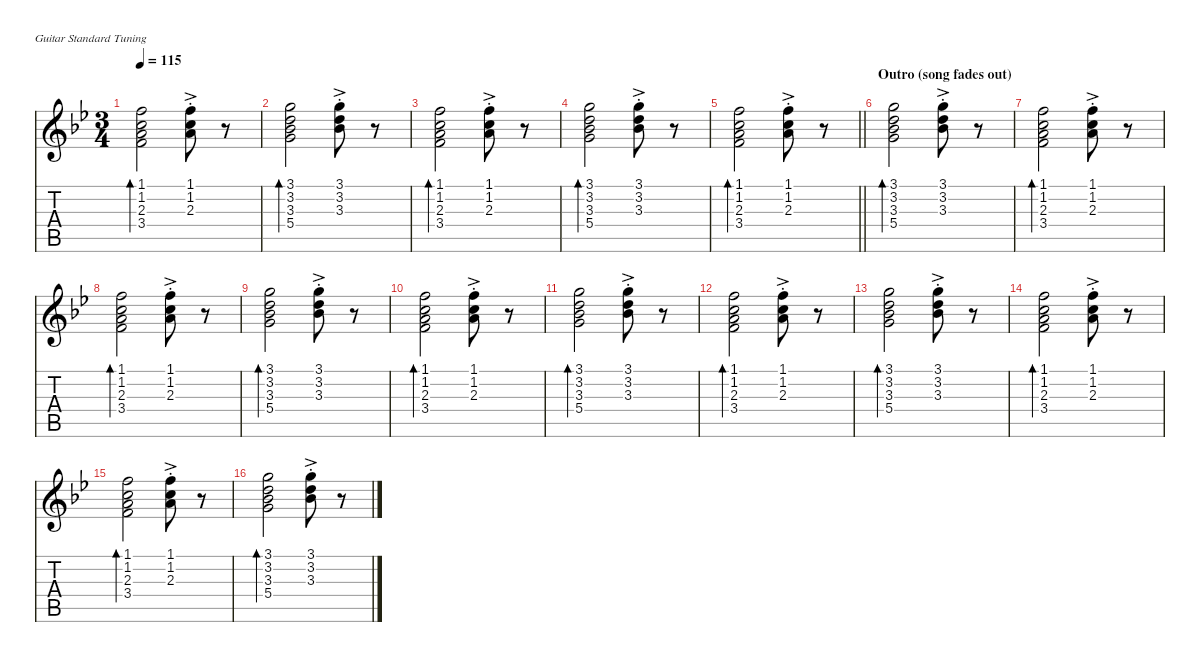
\defaultSystemsLayout 4
\hideDynamics
\bracketExtendMode nobrackets
\singleTrackTrackNamePolicy hidden
\multiTrackTrackNamePolicy hidden
\firstSystemTrackNameMode fullname
\firstSystemTrackNameOrientation horizontal
\otherSystemsTrackNameOrientation horizontal
\track ("Guitar" "jz.guit.") {defaultSystemsLayout 8 instrument electricguitarjazz}
\staff {score tabs}
\tuning (E4 B3 G3 D3 A2 E2)
\ts (3 4)
\tempo 115
\clef g2
\ks gminor
(1.1{acc forcenatural} 1.2{acc forcenatural} 2.3{acc forcenatural} 3.4{acc forcenatural}).2{bd 120 dy mp beam Down} (1.1{ac st acc forcenatural} 1.2{ac st acc forcenatural} 2.3{ac st acc forcenatural}).8{beam Down} r.8{beam Down} |
(3.1{acc forcenatural} 3.2{acc forcenatural} 3.3{acc b} 5.4{acc forcenatural}).2{bd 120 beam Down} (3.1{ac st acc forcenatural} 3.2{ac st acc forcenatural} 3.3{ac st acc b}).8{dy mf beam Down} r.8{beam Down} |
(1.1{acc forcenatural} 1.2{acc forcenatural} 2.3{acc forcenatural} 3.4{acc forcenatural}).2{bd 120 dy mp beam Down} (1.1{ac st acc forcenatural} 1.2{ac st acc forcenatural} 2.3{ac st acc forcenatural}).8{beam Down} r.8{beam Down} |
(3.1{acc forcenatural} 3.2{acc forcenatural} 3.3{acc b} 5.4{acc forcenatural}).2{bd 120 beam Down} (3.1{ac st acc forcenatural} 3.2{ac st acc forcenatural} 3.3{ac st acc b}).8{dy mf beam Down} r.8{beam Down} |
\barLineRight lightlight
(1.1{acc forcenatural} 1.2{acc forcenatural} 2.3{acc forcenatural} 3.4{acc forcenatural}).2{bd 120 dy mp beam Down} (1.1{ac st acc forcenatural} 1.2{ac st acc forcenatural} 2.3{ac st acc forcenatural}).8{dy f beam Down} r.8{beam Down} |
\section ("" "Outro (song fades out)")
(3.1{acc forcenatural} 3.2{acc forcenatural} 3.3{acc b} 5.4{acc forcenatural}).2{bd 120 dy mp beam Down} (3.1{ac st acc forcenatural} 3.2{ac st acc forcenatural} 3.3{ac st acc b}).8{dy mf beam Down} r.8{beam Down} |
(1.1{acc forcenatural} 1.2{acc forcenatural} 2.3{acc forcenatural} 3.4{acc forcenatural}).2{bd 120 dy mp beam Down} (1.1{ac st acc forcenatural} 1.2{ac st acc forcenatural} 2.3{ac st acc forcenatural}).8{beam Down} r.8{beam Down} |
(1.1{acc forcenatural} 1.2{acc forcenatural} 2.3{acc forcenatural} 3.4{acc forcenatural}).2{bd 120 beam Down} (1.1{ac st acc forcenatural} 1.2{ac st acc forcenatural} 2.3{ac st acc forcenatural}).8{beam Down} r.8{beam Down} |
(3.1{acc forcenatural} 3.2{acc forcenatural} 3.3{acc b} 5.4{acc forcenatural}).2{bd 120 beam Down} (3.1{ac st acc forcenatural} 3.2{ac st acc forcenatural} 3.3{ac st acc b}).8{dy mf beam Down} r.8{beam Down} |
(1.1{acc forcenatural} 1.2{acc forcenatural} 2.3{acc forcenatural} 3.4{acc forcenatural}).2{bd 120 dy mp beam Down} (1.1{ac st acc forcenatural} 1.2{ac st acc forcenatural} 2.3{ac st acc forcenatural}).8{beam Down} r.8{beam Down} |
(3.1{acc forcenatural} 3.2{acc forcenatural} 3.3{acc b} 5.4{acc forcenatural}).2{bd 120 beam Down} (3.1{ac st acc forcenatural} 3.2{ac st acc forcenatural} 3.3{ac st acc b}).8{dy mf beam Down} r.8{beam Down} |
(1.1{acc forcenatural} 1.2{acc forcenatural} 2.3{acc forcenatural} 3.4{acc forcenatural}).2{bd 120 dy mp beam Down} (1.1{ac st acc forcenatural} 1.2{ac st acc forcenatural} 2.3{ac st acc forcenatural}).8{beam Down} r.8{beam Down} |
(3.1{acc forcenatural} 3.2{acc forcenatural} 3.3{acc b} 5.4{acc forcenatural}).2{bd 120 beam Down} (3.1{ac st acc forcenatural} 3.2{ac st acc forcenatural} 3.3{ac st acc b}).8{dy mf beam Down} r.8{beam Down} |
(1.1{acc forcenatural} 1.2{acc forcenatural} 2.3{acc forcenatural} 3.4{acc forcenatural}).2{bd 120 dy mp beam Down} (1.1{ac st acc forcenatural} 1.2{ac st acc forcenatural} 2.3{ac st acc forcenatural}).8{beam Down} r.8{beam Down} |
(1.1{acc forcenatural} 1.2{acc forcenatural} 2.3{acc forcenatural} 3.4{acc forcenatural}).2{bd 120 beam Down} (1.1{ac st acc forcenatural} 1.2{ac st acc forcenatural} 2.3{ac st acc forcenatural}).8{beam Down} r.8{beam Down} |
(3.1{acc forcenatural} 3.2{acc forcenatural} 3.3{acc b} 5.4{acc forcenatural}).2{bd 120 beam Down} (3.1{ac st acc forcenatural} 3.2{ac st acc forcenatural} 3.3{ac st acc b}).8{dy mf beam Down} r.8{beam Down}
